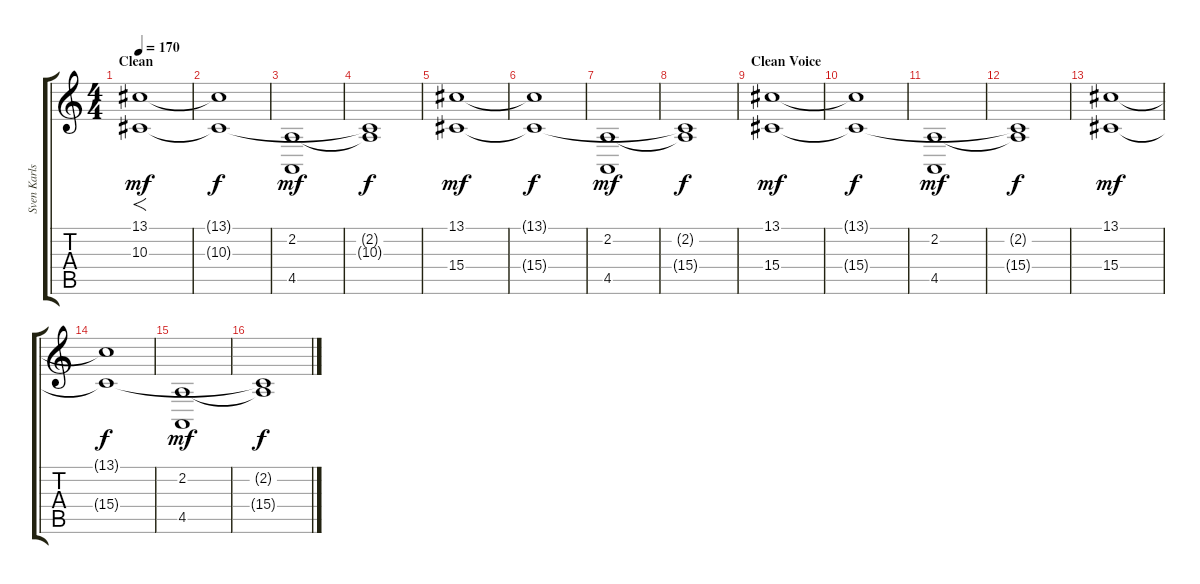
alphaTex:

\track ("Sven Karlsson -Keyboards-" "Sven Karls") {instrument synthstrings1}
\staff {score tabs}
\tuning (C4 G3 Eb3 Bb2 F2 C2) {hide}
\ts (4 4)
\section ("" "Clean")
\tempo 170
\clef g2
\ks c
(13.1 10.3).1{f dy mf} |
(13.1{t} 10.3{t}).1{dy f} |
(2.2 4.5).1{dy mf} |
(2.2{t} 10.3{t}).1{dy f} |
(13.1 15.4).1{dy mf} |
(13.1{t} 15.4{t}).1{dy f} |
(2.2 4.5).1{dy mf} |
(2.2{t} 15.4{t}).1{dy f} |
\section ("" "Clean Voice")
(13.1 15.4).1{dy mf} |
(13.1{t} 15.4{t}).1{dy f} |
(2.2 4.5).1{dy mf} |
(2.2{t} 15.4{t}).1{dy f} |
(13.1 15.4).1{dy mf} |
(13.1{t} 15.4{t}).1{dy f} |
(2.2 4.5).1{dy mf} |
(2.2{t} 15.4{t}).1{dy f}
